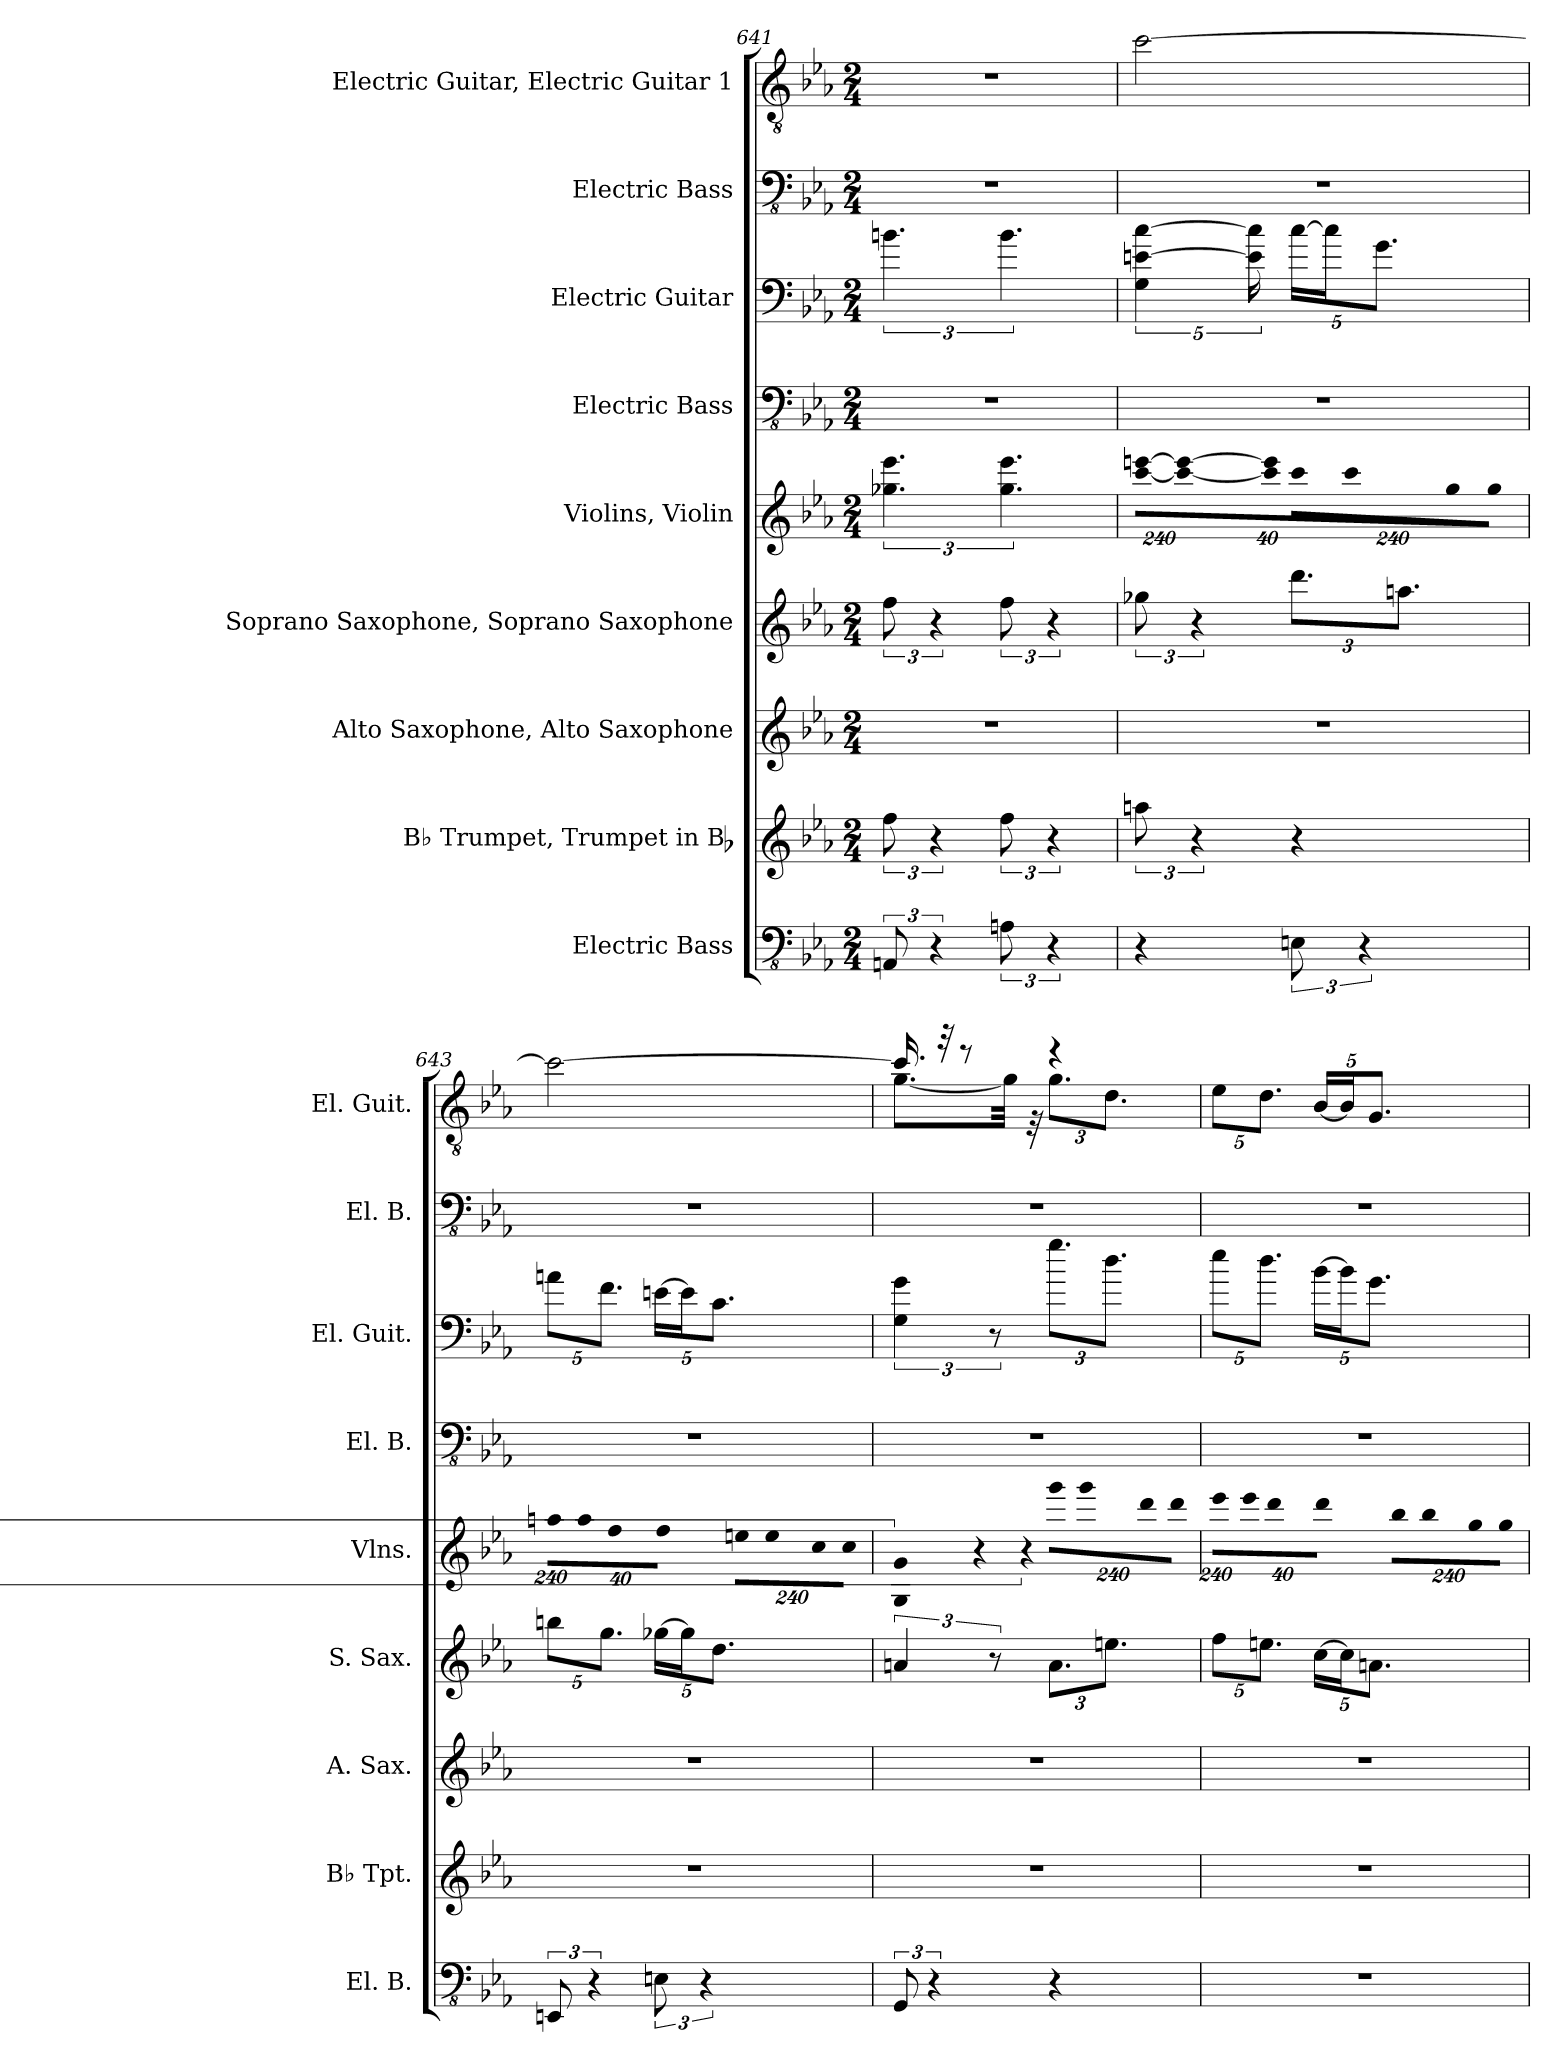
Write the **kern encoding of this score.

**kern	**kern	**kern	**kern	**kern	**kern	**kern	**kern	**kern
*part9	*part8	*part7	*part6	*part5	*part4	*part3	*part2	*part1
*staff9	*staff8	*staff7	*staff6	*staff5	*staff4	*staff3	*staff2	*staff1
*I"Electric Bass	*I"B♭ Trumpet, Trumpet in Bb	*I"Alto Saxophone, Alto Saxophone	*I"Soprano Saxophone, Soprano Saxophone	*I"Violins, Violin	*I"Electric Bass	*I"Electric Guitar	*I"Electric Bass	*I"Electric Guitar, Electric Guitar 1
*I'El. B.	*I'B♭ Tpt.	*I'A. Sax.	*I'S. Sax.	*I'Vlns.	*I'El. B.	*I'El. Guit.	*I'El. B.	*I'El. Guit.
*clefFv4	*clefG2	*clefG2	*clefG2	*clefG2	*clefFv4	*clefF4	*clefFv4	*clefGv2
*	*ITrd1c2	*ITrd5c9	*ITrd1c2	*	*	*	*	*
*k[b-e-a-]	*k[b-e-a-d-g-]	*k[b-e-a-d-g-c-]	*k[b-e-a-d-g-]	*k[b-e-a-]	*k[b-e-a-]	*k[b-e-a-]	*k[b-e-a-]	*k[b-e-a-]
*M2/4	*M2/4	*M2/4	*M2/4	*M2/4	*M2/4	*M2/4	*M2/4	*M2/4
=641	=641	=641	=641	=641	=641	=641	=641	=641
12AAAn/	12ee-\	2r	12ee-\	6.gg-X\ 6.eee-\	2r	6.bn\	2r	2r
6r	6r	.	6r	.	.	.	.	.
12AAn\	12ee-\	.	12ee-\	6.gg-\ 6.eee-\	.	6.b\	.	.
6r	6r	.	6r	.	.	.	.	.
!!LO:PB:g=z
=642	=642	=642	=642	=642	=642	=642	=642	=642
*	*	*	*	*Xbrackettup	*	*	*	*
!	!	!	!	!LO:N:vis=16	!	!	!	!
4r	12ggn\	2r	12ff-X\	[1920%137ccc\ [1920%137eeen\KL	2r	5G\ [5en\ [5cc\	2r	[2cc\
!	!	!	!	!LO:N:vis=8	!	!	!	!
.	.	.	.	960%137ccc\_ 960%137eee\_	.	.	.	.
.	6r	.	6r	.	.	.	.	.
.	.	.	.	.	.	20e\] 20cc\]	.	.
!	!	!	!	!LO:N:vis=32	!	!	!	!
.	.	.	.	640%23ccc\] 640%23eee\]Jkk	.	.	.	.
*	*	*	*Xbrackettup	*	*	*	*	*
!	!	!	!	!LO:N:vis=16	!	!	!	!
12EEn\	4r	.	12.ccc\L	1920%137ccc\LL	.	[20cc\LL	.	.
.	.	.	.	.	.	20cc\J]	.	.
!	!	!	!	!LO:N:vis=32	!	!	!	!
.	.	.	.	640%23ccc\K	.	.	.	.
6r	.	.	.	.	.	.	.	.
.	.	.	.	.	.	10.g\J	.	.
!	!	!	!	!LO:N:vis=16	!	!	!	!
.	.	.	.	1920%137gg\	.	.	.	.
.	.	.	12.ggn\J	.	.	.	.	.
!	!	!	!	!LO:N:vis=16	!	!	!	!
.	.	.	.	1920%137gg\JJ	.	.	.	.
=643	=643	=643	=643	=643	=643	=643	=643	=643
!	!	!	!	!LO:N:vis=16	!	!	!	!
*	*	*	*	*	*	*Xbrackettup	*	*
12EEEn/	2r	2r	10aan\L	1920%137aan\LL	2r	10an\L	2r	2cc\_
!	!	!	!	!LO:N:vis=32	!	!	!	!
.	.	.	.	640%23aa\K	.	.	.	.
6r	.	.	.	.	.	.	.	.
.	.	.	10.ff\J	.	.	10.f\J	.	.
!	!	!	!	!LO:N:vis=16	!	!	!	!
.	.	.	.	1920%137ff\	.	.	.	.
!	!	!	!	!LO:N:vis=16	!	!	!	!
.	.	.	.	1920%137ff\JJ	.	.	.	.
!	!	!	!	!LO:N:vis=16	!	!	!	!
12EEn\	.	.	[20ff-X\LL	1920%137een\LL	.	[20en\LL	.	.
.	.	.	20ff-\J]	.	.	20e\J]	.	.
!	!	!	!	!LO:N:vis=32	!	!	!	!
.	.	.	.	640%23ee\K	.	.	.	.
6r	.	.	.	.	.	.	.	.
.	.	.	10.cc\J	.	.	10.c\J	.	.
!	!	!	!	!LO:N:vis=16	!	!	!	!
.	.	.	.	1920%137cc\	.	.	.	.
!	!	!	!	!LO:N:vis=16	!	!	!	!
.	.	.	.	1920%137cc\JJ	.	.	.	.
=644	=644	=644	=644	=644	=644	=644	=644	=644
*	*	*	*brackettup	*brackettup	*	*	*	*
!	!	!	!	!LO:N:vis=8	!	!	!	!
*	*	*	*	*	*	*brackettup	*	*
*	*	*	*	*	*	*	*	*^
12GGG/	2r	2r	6gn/	960%137G/ 960%137g/	2r	6G\ 6g\	2r	16.cc/]	[8.g\L
6r	.	.	.	.	.	.	.	.	.
.	.	.	.	.	.	.	.	32r	.
.	.	.	.	.	.	.	.	8r	.
!	!	!	!	!LO:N:vis=16	!	!	!	!	!
.	.	.	.	1920%137r	.	.	.	.	.
.	.	.	12r	.	.	12r	.	.	.
.	.	.	.	.	.	.	.	.	32g\Jkk]
!	!	!	!	!LO:N:vis=32	!	!	!	!	!
.	.	.	.	640%23r	.	.	.	.	.
.	.	.	.	.	.	.	.	.	32r
*	*	*	*Xbrackettup	*	*	*	*	*	*
!	!	!	!	!LO:N:vis=16	!	!	!	!	!
*	*	*	*	*	*	*Xbrackettup	*	*	*Xbrackettup
4r	.	.	12.g\L	1920%137ggg\LL	.	12.gg\L	.	4r	12.g\L
!	!	!	!	!LO:N:vis=32	!	!	!	!	!
.	.	.	.	640%23ggg\K	.	.	.	.	.
!	!	!	!	!LO:N:vis=16	!	!	!	!	!
.	.	.	.	1920%137ddd\	.	.	.	.	.
.	.	.	12.ddn\J	.	.	12.dd\J	.	.	12.d\J
!	!	!	!	!LO:N:vis=16	!	!	!	!	!
.	.	.	.	1920%137ddd\JJ	.	.	.	.	.
*	*	*	*	*	*	*	*	*v	*v
!!LO:PB:g=z
=645	=645	=645	=645	=645	=645	=645	=645	=645
*	*	*	*	*Xbrackettup	*	*	*	*
!	!	!	!	!LO:N:vis=16	!	!	!	!
2r	2r	2r	10ee-\L	1920%137eee-\LL	2r	10ee-\L	2r	10e-\L
!	!	!	!	!LO:N:vis=32	!	!	!	!
.	.	.	.	640%23eee-\K	.	.	.	.
.	.	.	10.ddn\J	.	.	10.dd\J	.	10.d\J
!	!	!	!	!LO:N:vis=16	!	!	!	!
.	.	.	.	1920%137ddd\	.	.	.	.
!	!	!	!	!LO:N:vis=16	!	!	!	!
.	.	.	.	1920%137ddd\JJ	.	.	.	.
!	!	!	!	!LO:N:vis=16	!	!	!	!
.	.	.	[20b-\LL	1920%137bb-\LL	.	[20b-\LL	.	[20B-/LL
.	.	.	20b-\J]	.	.	20b-\J]	.	20B-/J]
!	!	!	!	!LO:N:vis=32	!	!	!	!
.	.	.	.	640%23bb-\K	.	.	.	.
.	.	.	10.gn\J	.	.	10.g\J	.	10.G/J
!	!	!	!	!LO:N:vis=16	!	!	!	!
.	.	.	.	1920%137gg\	.	.	.	.
!	!	!	!	!LO:N:vis=16	!	!	!	!
.	.	.	.	1920%137gg\JJ	.	.	.	.
=	=	=	=	=	=	=	=	=
*-	*-	*-	*-	*-	*-	*-	*-	*-
